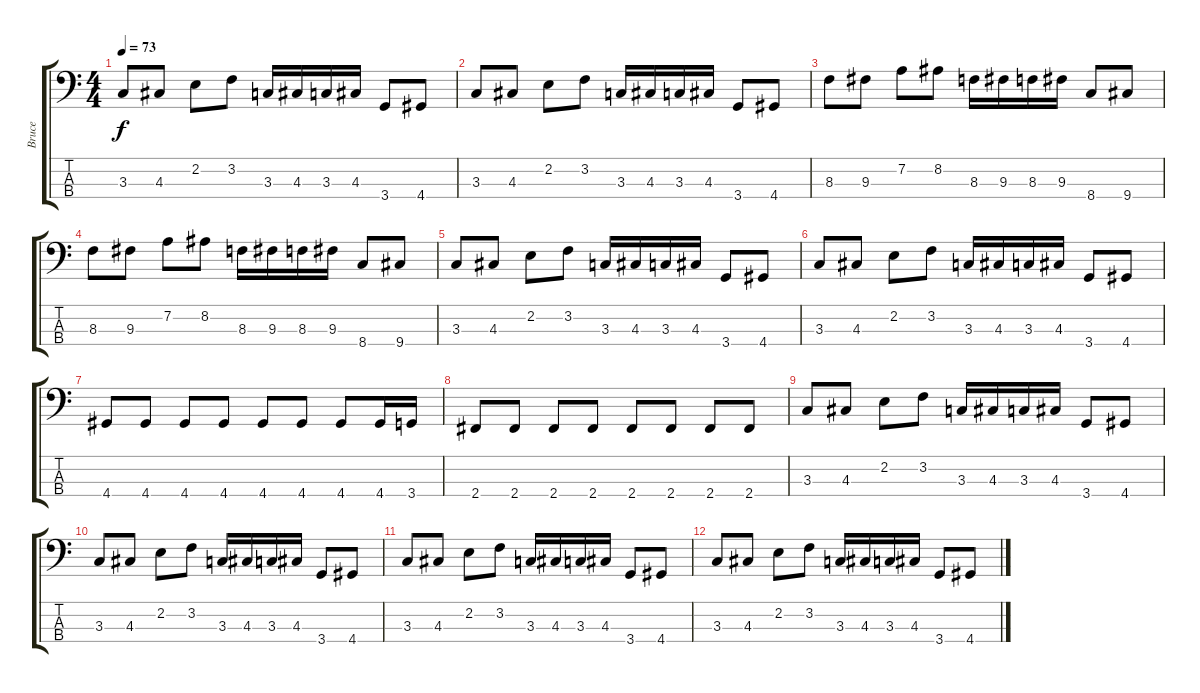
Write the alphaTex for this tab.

\track ("Bruce" "Bruce") {instrument electricbassfinger}
\staff {score tabs}
\tuning (G2 D2 A1 E1) {hide}
\ts (4 4)
\tempo 73
\clef f4
\ks c
3.3.8{dy f} 4.3.8 2.2.8 3.2.8 3.3.16 4.3.16 3.3.16 4.3.16 3.4.8 4.4.8 |
3.3.8 4.3.8 2.2.8 3.2.8 3.3.16 4.3.16 3.3.16 4.3.16 3.4.8 4.4.8 |
8.3.8 9.3.8 7.2.8 8.2.8 8.3.16 9.3.16 8.3.16 9.3.16 8.4.8 9.4.8 |
8.3.8 9.3.8 7.2.8 8.2.8 8.3.16 9.3.16 8.3.16 9.3.16 8.4.8 9.4.8 |
3.3.8 4.3.8 2.2.8 3.2.8 3.3.16 4.3.16 3.3.16 4.3.16 3.4.8 4.4.8 |
3.3.8 4.3.8 2.2.8 3.2.8 3.3.16 4.3.16 3.3.16 4.3.16 3.4.8 4.4.8 |
4.4.8 4.4.8 4.4.8 4.4.8 4.4.8 4.4.8 4.4.8 4.4.16 3.4.16 |
2.4.8 2.4.8 2.4.8 2.4.8 2.4.8 2.4.8 2.4.8 2.4.8 |
3.3.8 4.3.8 2.2.8 3.2.8 3.3.16 4.3.16 3.3.16 4.3.16 3.4.8 4.4.8 |
3.3.8 4.3.8 2.2.8 3.2.8 3.3.16 4.3.16 3.3.16 4.3.16 3.4.8 4.4.8 |
3.3.8{volume 0} 4.3.8 2.2.8 3.2.8 3.3.16 4.3.16 3.3.16 4.3.16 3.4.8 4.4.8 |
3.3.8 4.3.8 2.2.8 3.2.8 3.3.16 4.3.16 3.3.16 4.3.16 3.4.8 4.4.8
